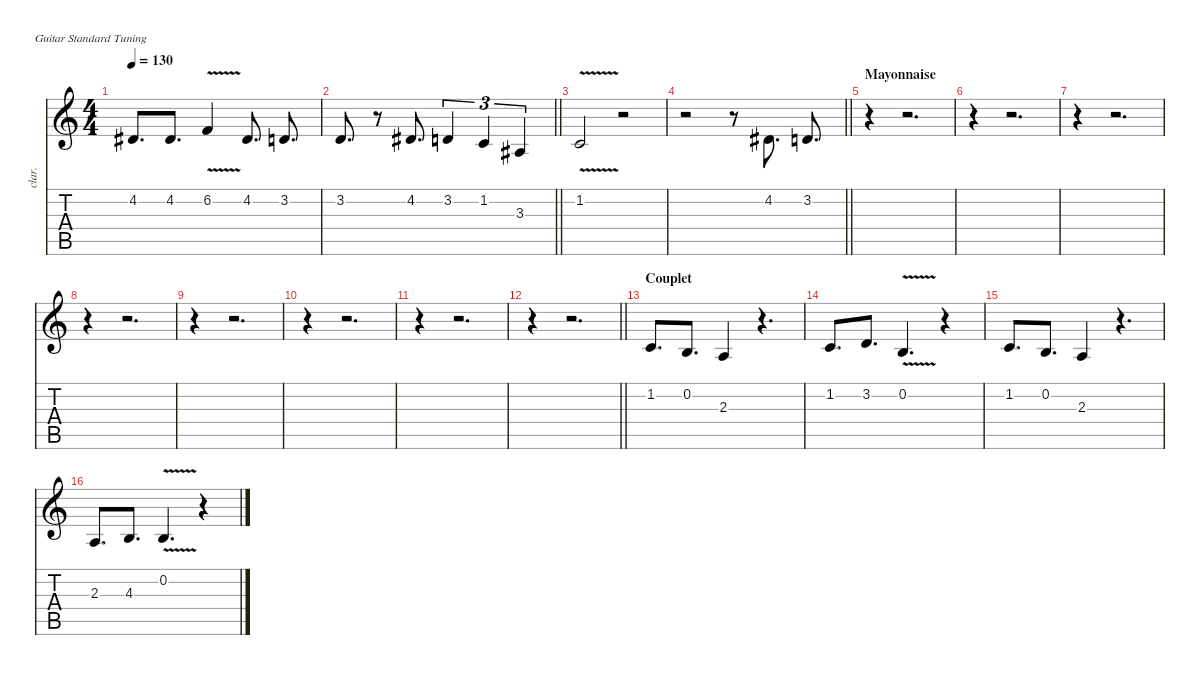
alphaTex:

\defaultSystemsLayout 4
\hideDynamics
\bracketExtendMode nobrackets
\track ("Chant" "clar.") {instrument clarinet}
\staff {score tabs}
\tuning (E4 B3 G3 D3 A2 E2)
\ts (4 4)
\tempo 130
\clef g2
\ks c
4.2{acc #}.8{d dy f beam Up} 4.2{acc #}.8{d beam Up} 6.2{v}.4{beam Up} 4.2{acc #}.8{d beam Up} 3.2.8{d beam Up} |
\barLineRight lightlight
3.2.8{d beam Up} r.8{beam Up} 4.2{acc #}.8{d beam Up} 3.2.4{tu (3 2) beam Up} 1.2.4{tu (3 2) beam Up} 3.3{acc #}.4{tu (3 2) beam Up} |
1.2{v}.2{beam Up} r.2{beam Up} |
\barLineRight lightlight
r.2{beam Down} r.8{beam Down} 4.2{acc #}.8{d beam Up} 3.2.8{d beam Up} |
\section ("" "Mayonnaise")
r.4{beam Down} r.2{d beam Down} |
r.4{beam Down} r.2{d beam Down} |
r.4{beam Down} r.2{d beam Down} |
r.4{beam Down} r.2{d beam Down} |
r.4{beam Down} r.2{d beam Down} |
r.4{beam Down} r.2{d beam Down} |
r.4{beam Down} r.2{d beam Down} |
\barLineRight lightlight
r.4{beam Down} r.2{d beam Down} |
\section ("" "Couplet")
1.2.8{d beam Up} 0.2.8{d beam Up} 2.3.4{beam Up} r.4{d beam Up} |
1.2.8{d beam Up} 3.2.8{d beam Up} 0.2{v}.4{d beam Up} r.4{beam Up} |
1.2.8{d beam Up} 0.2.8{d beam Up} 2.3.4{beam Up} r.4{d beam Up} |
2.3.8{d beam Up} 4.3.8{d beam Up} 0.2{v}.4{d beam Up} r.4{beam Up}
